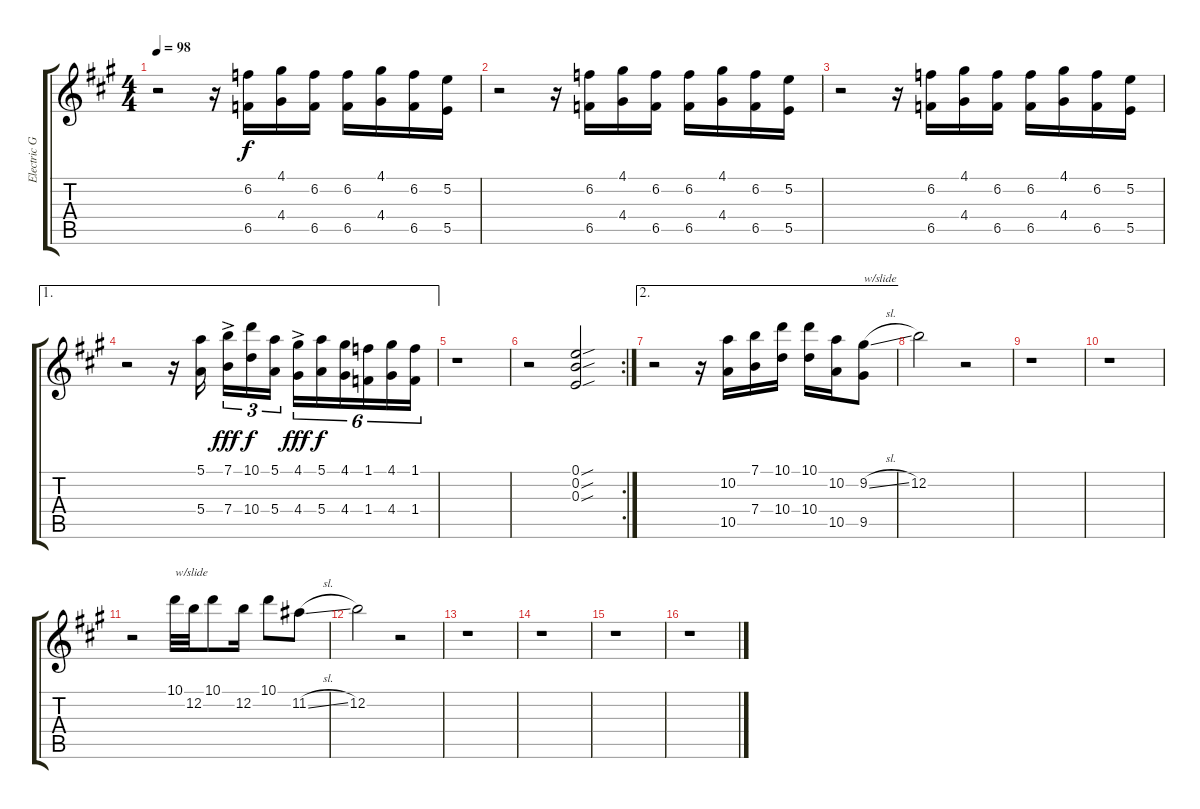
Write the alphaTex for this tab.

\track ("Electric Guitar 3" "Electric G") {instrument distortionguitar}
\staff {score tabs}
\tuning (E4 B3 E3 E3 B2 E2) {hide}
\ts (4 4)
\tempo 98
\clef g2
\ks a
r.2{dy f} r.16 (6.2 6.5).16 (4.1 4.4).16 (6.2 6.5).16 (6.2 6.5).16 (4.1 4.4).16 (6.2 6.5).16 (5.2 5.5).16 |
r.2 r.16 (6.2 6.5).16 (4.1 4.4).16 (6.2 6.5).16 (6.2 6.5).16 (4.1 4.4).16 (6.2 6.5).16 (5.2 5.5).16 |
r.2 r.16 (6.2 6.5).16 (4.1 4.4).16 (6.2 6.5).16 (6.2 6.5).16 (4.1 4.4).16 (6.2 6.5).16 (5.2 5.5).16 |
\ae 1
r.2 r.16 (5.1 5.4).16 (7.1{ac} 7.4{ac}).16{tu (3 2) dy fff} (10.1 10.4).16{tu (3 2) dy f} (5.1 5.4).16{tu (3 2)} (4.1{ac} 4.4{ac}).16{tu (6 4) dy fff} (5.1 5.4).16{tu (6 4) dy f} (4.1 4.4).16{tu (6 4)} (1.1 1.4).16{tu (6 4)} (4.1 4.4).16{tu (6 4)} (1.1 1.4).16{tu (6 4)} |
r.1 |
\rc 2
r.2 (0.1{sou} 0.2{sou} 0.3{sou}).2 |
\ae 2
r.2 r.16 (10.2 10.5).16 (7.1 7.4).16 (10.1 10.4).16 (10.1 10.4).16 (10.2 10.5).16 (9.2{sl} 9.5).8{txt "w/slide"} |
12.2.2 r.2 |
r.1 |
r.1 |
r.2 10.1.32{txt "w/slide"} 12.2.32 10.1.8 12.2.16 10.1.8 11.2{sl}.8 |
12.2.2 r.2 |
r.1 |
r.1 |
r.1 |
r.1
